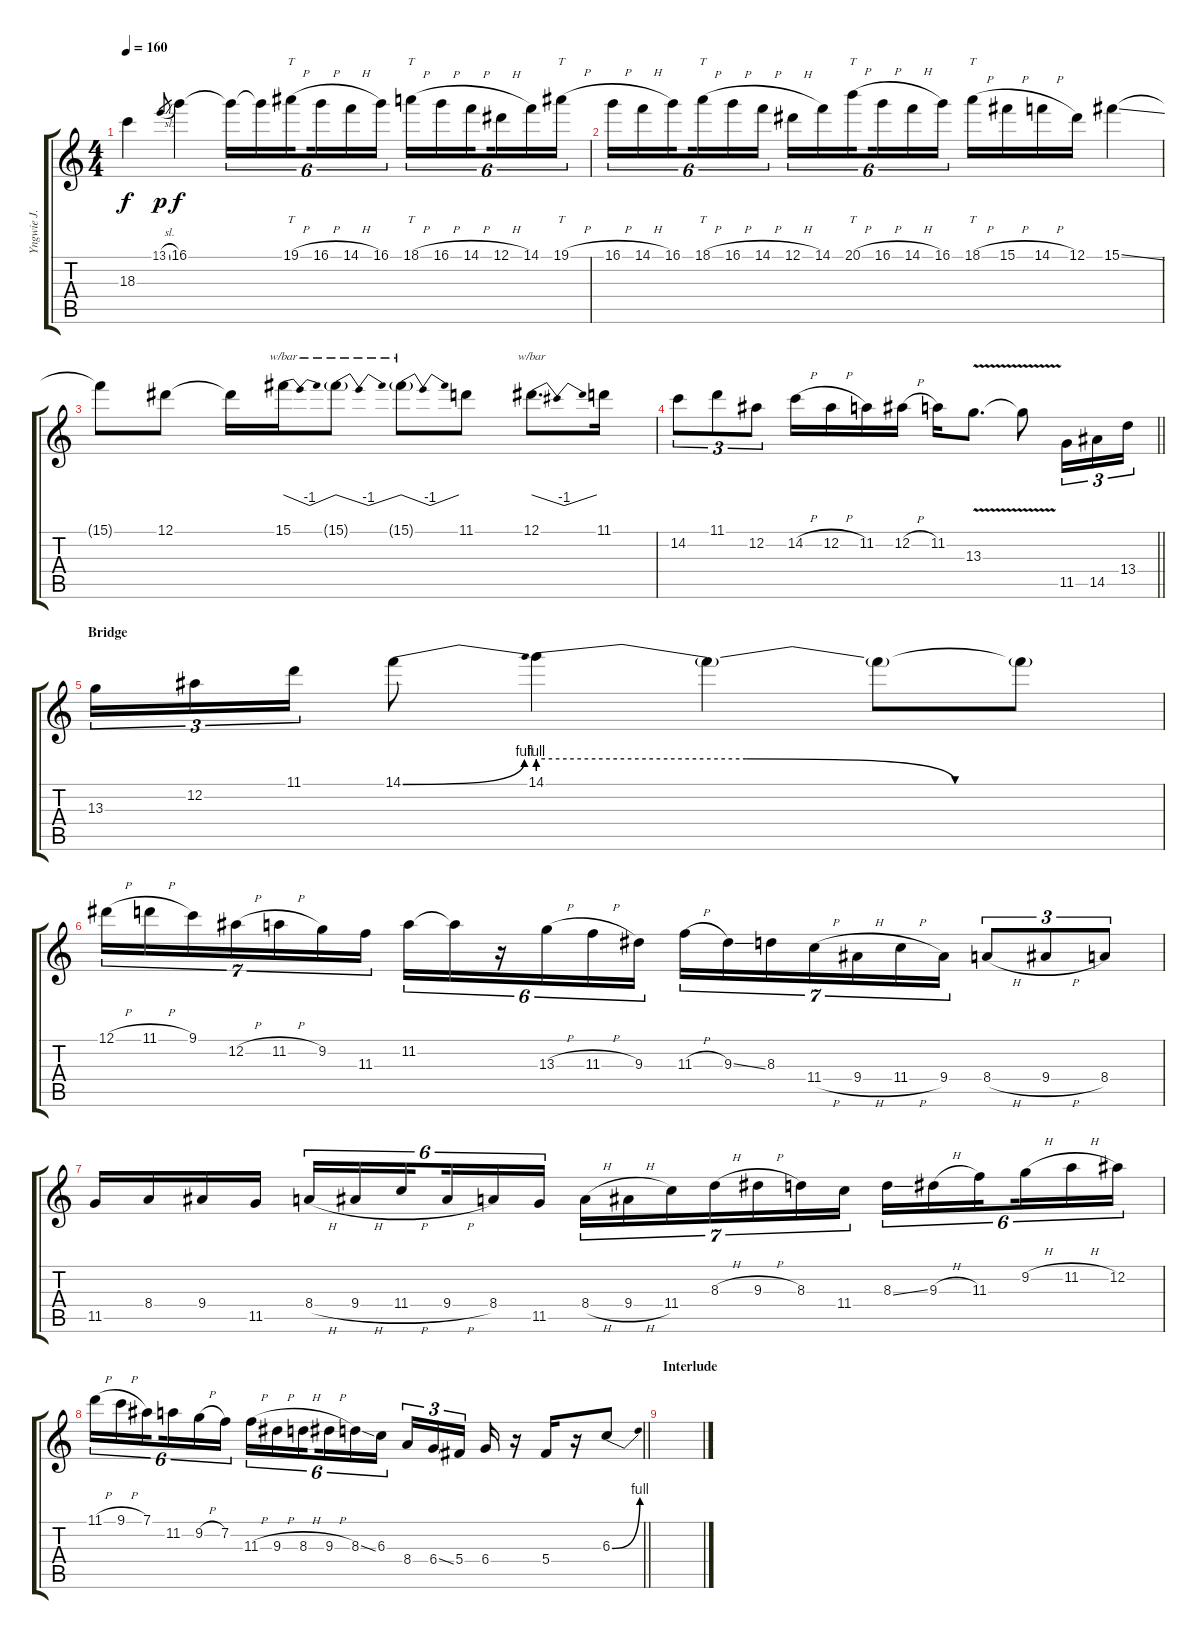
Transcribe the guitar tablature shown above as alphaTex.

\track ("Yngwie J. Malmsteen" "Yngwie J. ") {instrument overdrivenguitar}
\staff {score tabs}
\tuning (Eb4 Bb3 Gb3 Db3 Ab2 Eb2) {hide}
\ts (4 4)
\tempo 160
\clef g2
\ks c
18.3{t}.4{dy f} 13.1{sl}.8{gr dy p} 16.1.4{dy f} 16.1{t}.16{tu (6 4)} 16.1{t}.16{tu (6 4)} 19.1{h}.16{tt tu (6 4) beam splitsecondary} 16.1{h}.16{tu (6 4)} 14.1{h}.16{tu (6 4)} 16.1.16{tu (6 4)} 18.1{h}.16{tt tu (6 4)} 16.1{h}.16{tu (6 4)} 14.1{h}.16{tu (6 4) beam splitsecondary} 12.1{h}.16{tu (6 4)} 14.1.16{tu (6 4)} 19.1{h}.16{tt tu (6 4)} |
16.1{h}.16{tu (6 4)} 14.1{h}.16{tu (6 4)} 16.1.16{tu (6 4) beam splitsecondary} 18.1{h}.16{tt tu (6 4)} 16.1{h}.16{tu (6 4)} 14.1{h}.16{tu (6 4)} 12.1{h}.16{tu (6 4)} 14.1.16{tu (6 4)} 20.1{h}.16{tt tu (6 4) beam splitsecondary} 16.1{h}.16{tu (6 4)} 14.1{h}.16{tu (6 4)} 16.1.16{tu (6 4)} 18.1{h}.16{tt} 15.1{h}.16 14.1{h}.16 12.1.16 15.1{ss}.4 |
15.1{t}.8 12.1.8 12.1{t}.16 15.1.16{tbe (dip default 0 0 30 -4 60 0)} 15.1{g}.8{tbe (dip default 0 0 30 -4 60 0)} 15.1{g}.8{tbe (dip default 0 0 30 -4 60 0)} 11.1.8 12.1.8{d tbe (dip default 0 0 30 -4 60 0)} 11.1.16 |
\barLineRight lightlight
14.2.8{tu (3 2)} 11.1.8{tu (3 2)} 12.2.8{tu (3 2)} 14.2{h}.16 12.2{h}.16 11.2.16 12.2{h}.16 11.2.16 13.3{v}.8{d} 13.3{t}.8 11.5.16{tu (3 2)} 14.5.16{tu (3 2)} 13.4.16{tu (3 2)} |
\section ("" "Bridge")
13.3.16{tu (3 2)} 12.2.16{tu (3 2)} 11.1.16{tu (3 2)} 14.1{be (bend 0 0 60 4)}.8 14.1{be (custom 0 4 20 4 40 0 60 0)}.4 14.1{t}.4 14.1{t}.8 14.1{t}.8 |
12.1{h}.16{tu (7 4)} 11.1{h}.16{tu (7 4)} 9.1.16{tu (7 4)} 12.2{h}.16{tu (7 4)} 11.2{h}.16{tu (7 4)} 9.2.16{tu (7 4)} 11.3.16{tu (7 4)} 11.2.16{tu (6 4)} 11.2{t}.16{tu (6 4)} r.16{tu (6 4)} 13.3{h}.16{tu (6 4)} 11.3{h}.16{tu (6 4)} 9.3.16{tu (6 4)} 11.3{h}.16{tu (7 4)} 9.3{ss}.16{tu (7 4)} 8.3.16{tu (7 4)} 11.4{h}.16{tu (7 4)} 9.4{h}.16{tu (7 4)} 11.4{h}.16{tu (7 4)} 9.4.16{tu (7 4)} 8.4{h}.8{tu (3 2)} 9.4{h}.8{tu (3 2)} 8.4.8{tu (3 2)} |
11.5.16 8.4.16 9.4.16 11.5.16 8.4{h}.16{tu (6 4)} 9.4{h}.16{tu (6 4)} 11.4{h}.16{tu (6 4) beam splitsecondary} 9.4{h}.16{tu (6 4)} 8.4.16{tu (6 4)} 11.5.16{tu (6 4)} 8.4{h}.16{tu (7 4)} 9.4{h}.16{tu (7 4)} 11.4.16{tu (7 4)} 8.3{h}.16{tu (7 4)} 9.3{h}.16{tu (7 4)} 8.3.16{tu (7 4)} 11.4.16{tu (7 4)} 8.3{ss}.16{tu (6 4)} 9.3{h}.16{tu (6 4)} 11.3.16{tu (6 4) beam splitsecondary} 9.2{h}.16{tu (6 4)} 11.2{h}.16{tu (6 4)} 12.2.16{tu (6 4)} |
\barLineRight lightlight
11.1{h}.16{tu (6 4)} 9.1{h}.16{tu (6 4)} 7.1.16{tu (6 4) beam splitsecondary} 11.2.16{tu (6 4)} 9.2{h}.16{tu (6 4)} 7.2.16{tu (6 4)} 11.3{h}.16{tu (6 4)} 9.3{h}.16{tu (6 4)} 8.3{h}.16{tu (6 4) beam splitsecondary} 9.3{h}.16{tu (6 4)} 8.3{ss}.16{tu (6 4)} 6.3.16{tu (6 4)} 8.4.16{tu (3 2)} 6.4{ss}.16{tu (3 2)} 5.4.16{tu (3 2) beam splitsecondary} 6.4.16 r.16 5.4.16 r.16 6.3{be (bend 0 0 60 4)}.8 |
\section ("" "Interlude")
